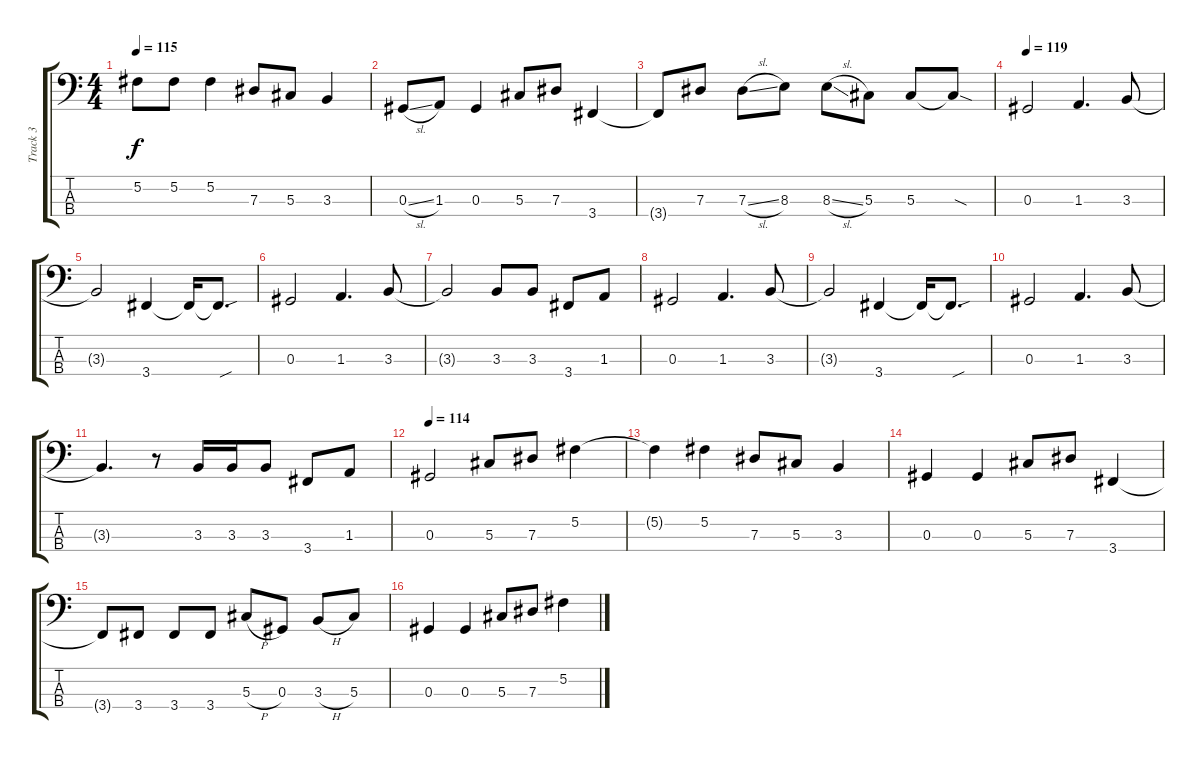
\track ("Track 3" "Track 3") {instrument electricbassfinger}
\staff {score tabs}
\tuning (Gb2 Db2 Ab1 Eb1) {hide}
\ts (4 4)
\tempo 115
\clef f4
\ks c
5.2{t}.8{dy f} 5.2.8 5.2.4 7.3.8 5.3.8 3.3.4 |
0.3{sl}.8 1.3.8 0.3.4 5.3.8 7.3.8 3.4.4 |
3.4{t}.8 7.3.8 7.3{sl}.8 8.3.8 8.3{sl}.8 5.3.8 5.3.8 5.3{sod t}.8 |
\tempo 119
0.3.2 1.3.4{d} 3.3.8 |
3.3{t}.2 3.4.4 3.4{t}.16 3.4{sou t}.8{d} |
0.3.2 1.3.4{d} 3.3.8 |
3.3{t}.2 3.3.8 3.3.8 3.4.8 1.3.8 |
0.3.2 1.3.4{d} 3.3.8 |
3.3{t}.2 3.4.4 3.4{t}.16 3.4{sou t}.8{d} |
0.3.2 1.3.4{d} 3.3.8 |
3.3{t}.4{d} r.8 3.3.16 3.3.16 3.3.8 3.4.8 1.3.8 |
\tempo 114
0.3.2 5.3.8 7.3.8 5.2.4 |
5.2{t}.4 5.2.4 7.3.8 5.3.8 3.3.4 |
0.3.4 0.3.4 5.3.8 7.3.8 3.4.4 |
3.4{t}.8 3.4.8 3.4.8 3.4.8 5.3{h}.8 0.3.8 3.3{h}.8 5.3.8 |
0.3.4 0.3.4 5.3.8 7.3.8 5.2.4
